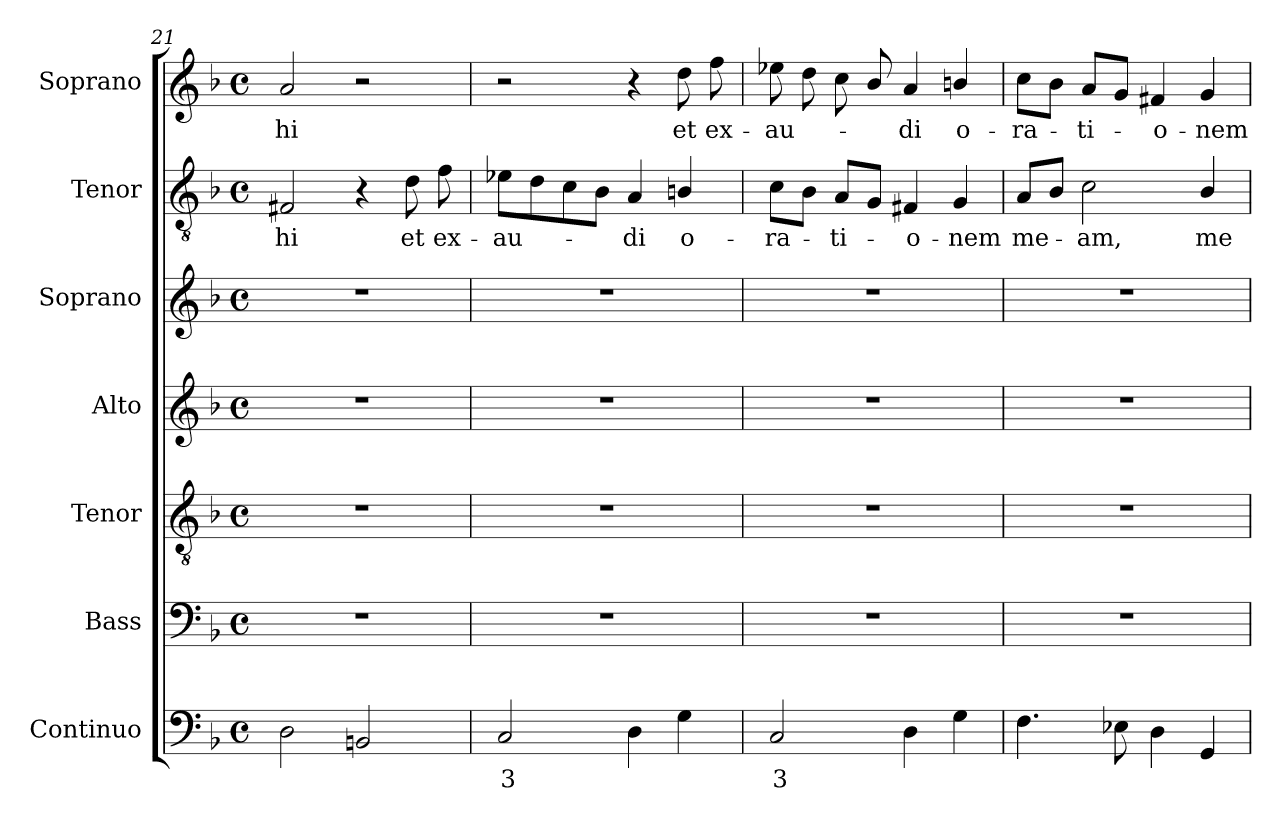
**kern	**text	**kern	**kern	**kern	**kern	**kern	**text	**kern	**text
*part7	*part7	*part6	*part5	*part4	*part3	*part2	*part2	*part1	*part1
*staff7	*staff7	*staff6	*staff5	*staff4	*staff3	*staff2	*staff2	*staff1	*staff1
*I"Continuo	*	*I"Bass	*I"Tenor	*I"Alto	*I"Soprano	*I"Tenor	*	*I"Soprano	*
*I'Cont.	*	*I'B.	*I'T.	*I'A.	*I'S.	*I'T.	*	*I'S.	*
*clefF4	*	*clefF4	*clefGv2	*clefG2	*clefG2	*clefGv2	*	*clefG2	*
*	*	*	*ITrd7c12	*	*	*ITrd7c12	*	*	*
*k[b-]	*	*k[b-]	*k[b-]	*k[b-]	*k[b-]	*k[b-]	*	*k[b-]	*
*F:	*	*F:	*F:	*F:	*F:	*F:	*	*F:	*
*M4/4	*	*M4/4	*M4/4	*M4/4	*M4/4	*M4/4	*	*M4/4	*
*met(c)	*	*met(c)	*met(c)	*met(c)	*met(c)	*met(c)	*	*met(c)	*
=21	=21	=21	=21	=21	=21	=21	=21	=21	=21
!	!	!	!	!	!	!	!LO:LY:b:color=#000000	!	!
!	!	!	!	!	!	!	!	!	!LO:LY:b:color=#000000
2Di\	.	1r	1r	1r	1r	2FF#Xi/	-hi	2ai/	-hi
2BBni/	.	.	.	.	.	4r	.	2r	.
!	!	!	!	!	!	!	!LO:LY:b:color=#000000	!	!
.	.	.	.	.	.	8Di\	et	.	.
!	!	!	!	!	!	!	!LO:LY:b:color=#000000	!	!
.	.	.	.	.	.	8Fi\	ex-	.	.
=22	=22	=22	=22	=22	=22	=22	=22	=22	=22
!	!LO:LY:b:color=#000000	!	!	!	!	!	!	!	!
!	!	!	!	!	!	!	!LO:LY:b:color=#000000	!	!
2Ci/	3	1r	1r	1r	1r	8E-Xi\L	-au-	2r	.
.	.	.	.	.	.	8Di\	.	.	.
.	.	.	.	.	.	8Ci\	.	.	.
.	.	.	.	.	.	8BB-i\J	.	.	.
!	!	!	!	!	!	!	!LO:LY:b:color=#000000	!	!
4Di\	.	.	.	.	.	4AAi/	-di	4r	.
!	!	!	!	!	!	!	!LO:LY:b:color=#000000	!	!
!	!	!	!	!	!	!	!	!	!LO:LY:b:color=#000000
4Gi\	.	.	.	.	.	4BBni/	o-	8ddi\	et
!	!	!	!	!	!	!	!	!	!LO:LY:b:color=#000000
.	.	.	.	.	.	.	.	8ffi\	ex-
=23	=23	=23	=23	=23	=23	=23	=23	=23	=23
!	!LO:LY:b:color=#000000	!	!	!	!	!	!	!	!
!	!	!	!	!	!	!	!LO:LY:b:color=#000000	!	!
!	!	!	!	!	!	!	!	!	!LO:LY:b:color=#000000
2Ci/	3	1r	1r	1r	1r	8Ci\L	-ra-	8ee-Xi\	-au-
.	.	.	.	.	.	8BB-i\J	.	8ddi\	.
!	!	!	!	!	!	!	!LO:LY:b:color=#000000	!	!
.	.	.	.	.	.	8AAi/L	-ti-	8cci\	.
.	.	.	.	.	.	8GGi/J	.	8b-i/	.
!	!	!	!	!	!	!	!LO:LY:b:color=#000000	!	!
!	!	!	!	!	!	!	!	!	!LO:LY:b:color=#000000
4Di\	.	.	.	.	.	4FF#Xi/	-o-	4ai/	-di
!	!	!	!	!	!	!	!LO:LY:b:color=#000000	!	!
!	!	!	!	!	!	!	!	!	!LO:LY:b:color=#000000
4Gi\	.	.	.	.	.	4GGi/	-nem	4bni/	o-
=24	=24	=24	=24	=24	=24	=24	=24	=24	=24
!	!	!	!	!	!	!	!LO:LY:b:color=#000000	!	!
!	!	!	!	!	!	!	!	!	!LO:LY:b:color=#000000
4.Fi\	.	1r	1r	1r	1r	8AAi/L	me-	8cci\L	-ra-
.	.	.	.	.	.	8BB-i/J	.	8b-i\J	.
!	!	!	!	!	!	!	!LO:LY:b:color=#000000	!	!
!	!	!	!	!	!	!	!	!	!LO:LY:b:color=#000000
.	.	.	.	.	.	2Ci\	-am,	8ai/L	-ti-
8E-Xi\	.	.	.	.	.	.	.	8gi/J	.
!	!	!	!	!	!	!	!	!	!LO:LY:b:color=#000000
4Di\	.	.	.	.	.	.	.	4f#Xi/	-o-
!	!	!	!	!	!	!	!LO:LY:b:color=#000000	!	!
!	!	!	!	!	!	!	!	!	!LO:LY:b:color=#000000
4GGi/	.	.	.	.	.	4BB-i/	me-	4gi/	-nem
=	=	=	=	=	=	=	=	=	=
*-	*-	*-	*-	*-	*-	*-	*-	*-	*-
